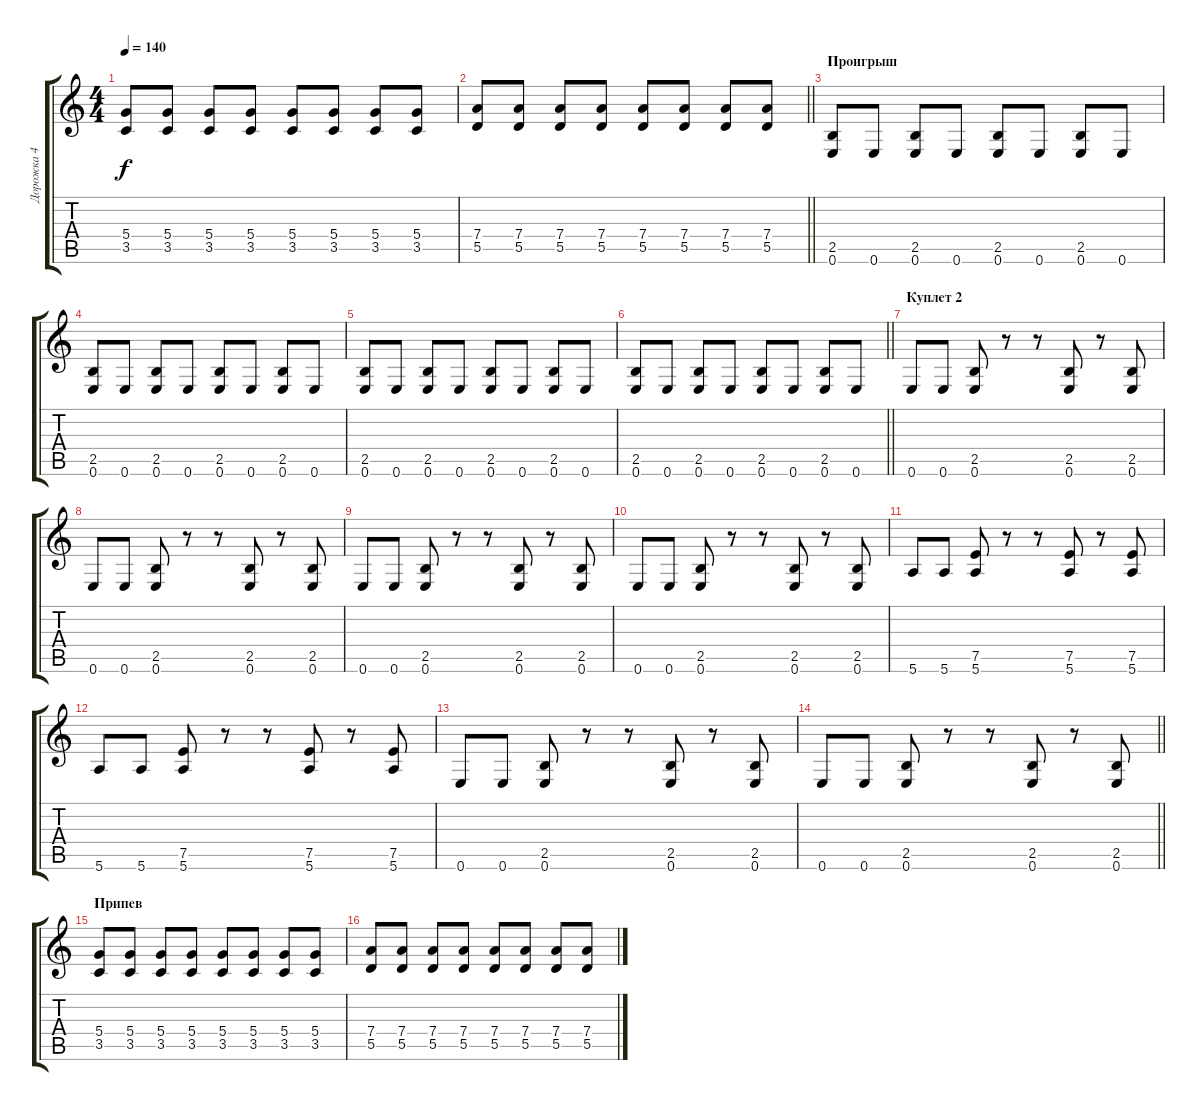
\track ("Дорожка 4" "Дорожка 4") {instrument distortionguitar}
\staff {score tabs}
\tuning (E4 B3 G3 D3 A2 E2) {hide}
\ts (4 4)
\tempo 140
\clef g2
\ks c
(5.4 3.5).8{dy f} (5.4 3.5).8 (5.4 3.5).8 (5.4 3.5).8 (5.4 3.5).8 (5.4 3.5).8 (5.4 3.5).8 (5.4 3.5).8 |
\barLineRight lightlight
(7.4 5.5).8 (7.4 5.5).8 (7.4 5.5).8 (7.4 5.5).8 (7.4 5.5).8 (7.4 5.5).8 (7.4 5.5).8 (7.4 5.5).8 |
\section ("" "Проигрыш")
(2.5 0.6).8 0.6.8 (2.5 0.6).8 0.6.8 (2.5 0.6).8 0.6.8 (2.5 0.6).8 0.6.8 |
(2.5 0.6).8 0.6.8 (2.5 0.6).8 0.6.8 (2.5 0.6).8 0.6.8 (2.5 0.6).8 0.6.8 |
(2.5 0.6).8 0.6.8 (2.5 0.6).8 0.6.8 (2.5 0.6).8 0.6.8 (2.5 0.6).8 0.6.8 |
\barLineRight lightlight
(2.5 0.6).8 0.6.8 (2.5 0.6).8 0.6.8 (2.5 0.6).8 0.6.8 (2.5 0.6).8 0.6.8 |
\section ("" "Куплет 2")
0.6.8 0.6.8 (2.5 0.6).8 r.8 r.8 (2.5 0.6).8 r.8 (2.5 0.6).8 |
0.6.8 0.6.8 (2.5 0.6).8 r.8 r.8 (2.5 0.6).8 r.8 (2.5 0.6).8 |
0.6.8 0.6.8 (2.5 0.6).8 r.8 r.8 (2.5 0.6).8 r.8 (2.5 0.6).8 |
0.6.8 0.6.8 (2.5 0.6).8 r.8 r.8 (2.5 0.6).8 r.8 (2.5 0.6).8 |
5.6.8 5.6.8 (7.5 5.6).8 r.8 r.8 (7.5 5.6).8 r.8 (7.5 5.6).8 |
5.6.8 5.6.8 (7.5 5.6).8 r.8 r.8 (7.5 5.6).8 r.8 (7.5 5.6).8 |
0.6.8 0.6.8 (2.5 0.6).8 r.8 r.8 (2.5 0.6).8 r.8 (2.5 0.6).8 |
\barLineRight lightlight
0.6.8 0.6.8 (2.5 0.6).8 r.8 r.8 (2.5 0.6).8 r.8 (2.5 0.6).8 |
\section ("" "Припев")
(5.4 3.5).8 (5.4 3.5).8 (5.4 3.5).8 (5.4 3.5).8 (5.4 3.5).8 (5.4 3.5).8 (5.4 3.5).8 (5.4 3.5).8 |
(7.4 5.5).8 (7.4 5.5).8 (7.4 5.5).8 (7.4 5.5).8 (7.4 5.5).8 (7.4 5.5).8 (7.4 5.5).8 (7.4 5.5).8
